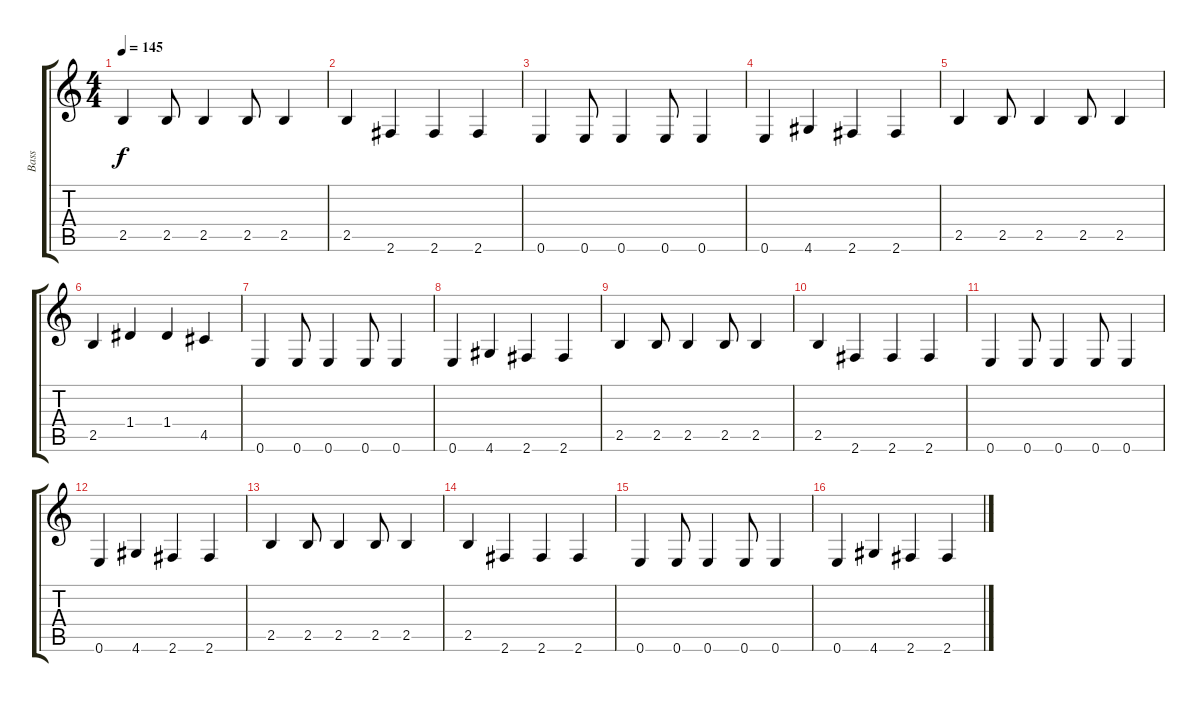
\track ("Bass" "Bass") {instrument electricbassfinger}
\staff {score tabs}
\tuning (E4 B3 G3 D3 A2 E2) {hide}
\ts (4 4)
\tempo 145
\clef g2
\ks c
2.5.4{dy f} 2.5.8 2.5.4 2.5.8 2.5.4 |
2.5.4 2.6.4 2.6.4 2.6.4 |
0.6.4 0.6.8 0.6.4 0.6.8 0.6.4 |
0.6.4 4.6.4 2.6.4 2.6.4 |
2.5.4 2.5.8 2.5.4 2.5.8 2.5.4 |
2.5.4 1.4.4 1.4.4 4.5.4 |
0.6.4 0.6.8 0.6.4 0.6.8 0.6.4 |
0.6.4 4.6.4 2.6.4 2.6.4 |
2.5.4 2.5.8 2.5.4 2.5.8 2.5.4 |
2.5.4 2.6.4 2.6.4 2.6.4 |
0.6.4 0.6.8 0.6.4 0.6.8 0.6.4 |
0.6.4 4.6.4 2.6.4 2.6.4 |
2.5.4 2.5.8 2.5.4 2.5.8 2.5.4 |
2.5.4 2.6.4 2.6.4 2.6.4 |
0.6.4 0.6.8 0.6.4 0.6.8 0.6.4 |
0.6.4 4.6.4 2.6.4 2.6.4
